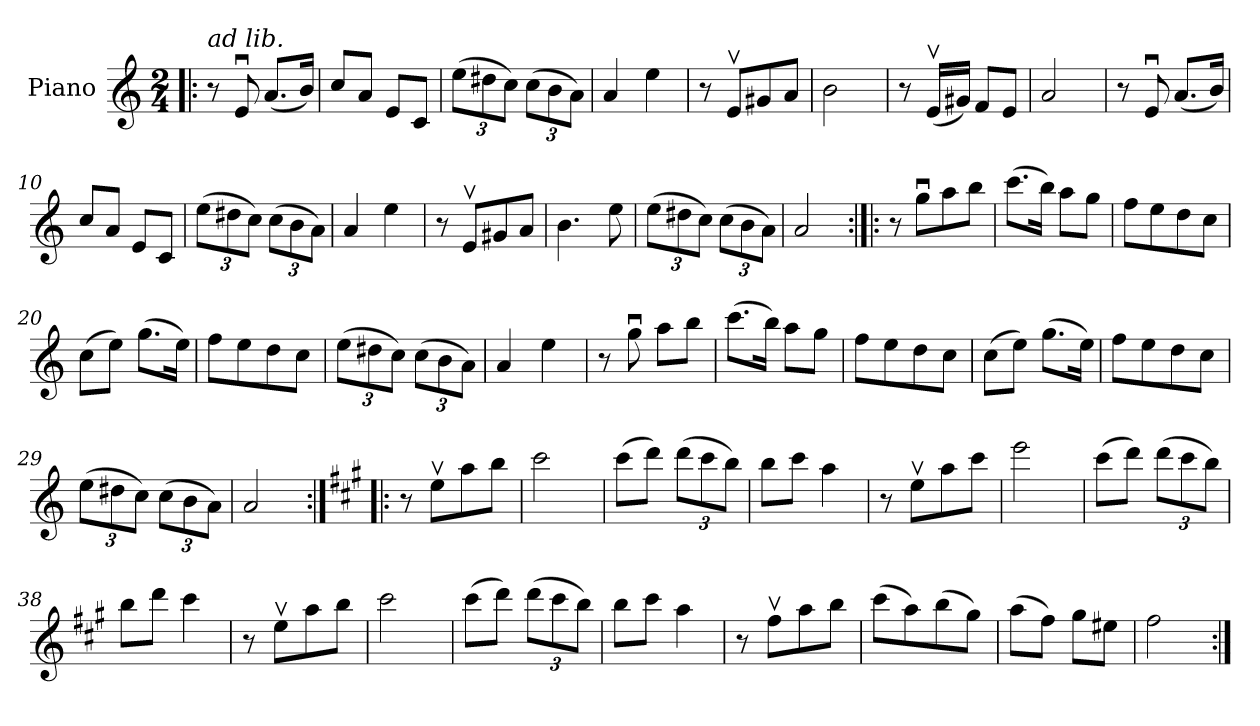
**kern
*part1
*staff1
*I"Piano
*I'Pno.
*clefG2
*k[]
*M2/4
=1!|:
!LO:TX:a:i:t=ad lib.
8r
8eu/
(<8.a/L
16b/Jk)
=2
8cc/L
8a/J
8e/L
8c/J
=3
*Xbrackettup
(>12ee\L
12dd#X\
12cc\J)
(>12cc\L
12b\
12a\J)
=4
4a/
4ee\
!!LO:LB:g=z
=5
8r
8ev/L
8g#X/
8a/J
=6
2b\
=7
8r
(<16ev/LL
16g#X/JJ)
8f/L
8e/J
=8
2a/
=9
8r
8eu/
(<8.a/L
16b/Jk)
!!LO:LB:g=z
=10
8cc/L
8a/J
8e/L
8c/J
=11
(>12ee\L
12dd#X\
12cc\J)
(>12cc\L
12b\
12a\J)
=12
4a/
4ee\
=13
8r
8ev/L
8g#X/
8a/J
!!LO:LB:g=z
=14
4.b\
8ee\
=15
(>12ee\L
12dd#X\
12cc\J)
(>12cc\L
12b\
12a\J)
=16
2a/
=17:|!|:
8r
8ggu\L
8aa\
8bb\J
=18
(>8.ccc\L
16bb\Jk)
8aa\L
8gg\J
!!LO:LB:g=z
=19
8ff\L
8ee\
8dd\
8cc\J
=20
(>8cc\L
8ee\J)
(>8.gg\L
16ee\Jk)
=21
8ff\L
8ee\
8dd\
8cc\J
=22
(>12ee\L
12dd#X\
12cc\J)
(>12cc\L
12b\
12a\J)
=23
4a/
4ee\
!!LO:LB:g=z
=24
8r
8ggu\
8aa\L
8bb\J
=25
(>8.ccc\L
16bb\Jk)
8aa\L
8gg\J
=26
8ff\L
8ee\
8dd\
8cc\J
=27
(>8cc\L
8ee\J)
(>8.gg\L
16ee\Jk)
=28
8ff\L
8ee\
8dd\
8cc\J
!!LO:LB:g=z
=29
(>12ee\L
12dd#X\
12cc\J)
(>12cc\L
12b\
12a\J)
=30
2a/
=31:|!|:
*k[f#c#g#]
8r
8eev\L
8aa\
8bb\J
=32
2ccc#\
=33
(>8ccc#\L
8ddd\J)
(>12ddd\L
12ccc#\
12bb\J)
=34
8bb\L
8ccc#\J
4aa\
!!LO:LB:g=z
=35
8r
8eev\L
8aa\
8ccc#\J
=36
2eee\
=37
(>8ccc#\L
8ddd\J)
(>12ddd\L
12ccc#\
12bb\J)
=38
8bb\L
8ddd\J
4ccc#\
=39
8r
8eev\L
8aa\
8bb\J
=40
2ccc#\
!!LO:LB:g=z
=41
(>8ccc#\L
8ddd\J)
(>12ddd\L
12ccc#\
12bb\J)
=42
8bb\L
8ccc#\J
4aa\
=43
8r
8ff#v\L
8aa\
8bb\J
=44
(>8ccc#\L
8aa\)
(>8bb\
8gg#\J)
=45
(>8aa\L
8ff#\J)
8gg#\L
8ee#X\J
=46
2ff#\
=:|!
*-
